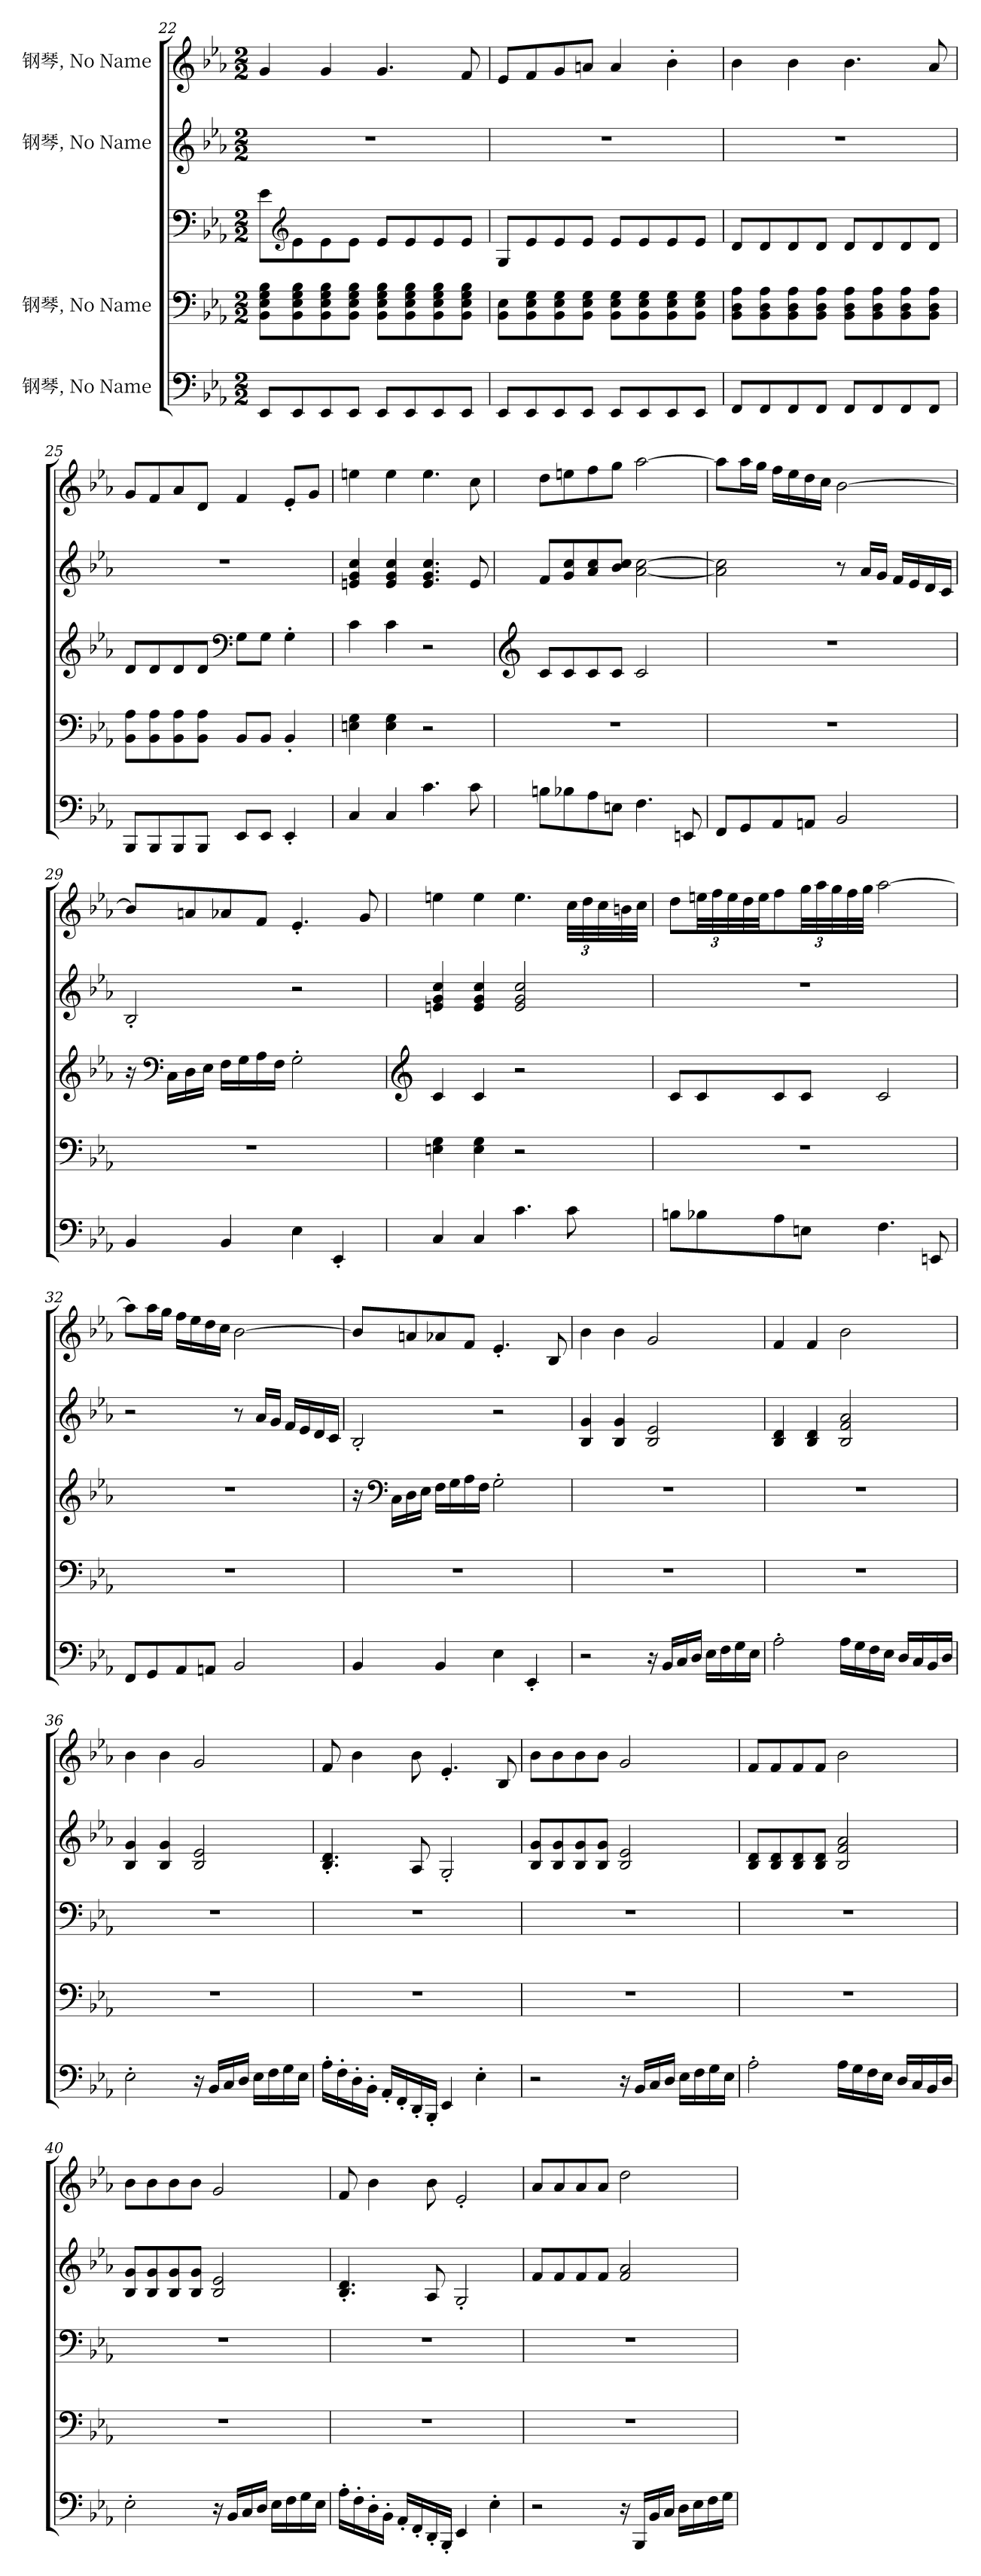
**kern	**kern	**kern	**kern	**kern
*part4	*part3	*part3	*part2	*part1
*staff5	*staff4	*staff3	*staff2	*staff1
*I"钢琴, No Name	*I"钢琴, No Name	*	*I"钢琴, No Name	*I"钢琴, No Name
*clefF4	*clefF4	*clefF4	*clefG2	*clefG2
*k[b-e-a-]	*k[b-e-a-]	*k[b-e-a-]	*k[b-e-a-]	*k[b-e-a-]
*M2/2	*M2/2	*M2/2	*M2/2	*M2/2
*MM85	*MM85	*MM85	*MM85	*MM85
=22	=22	=22	=22	=22
8EE-/L	8BB-\ 8E-\ 8G\ 8B-\L	8e-\L	1r	4g/
*	*	*clefG2	*	*
8EE-/	8BB-\ 8E-\ 8G\ 8B-\	8e-\	.	.
8EE-/	8BB-\ 8E-\ 8G\ 8B-\	8e-\	.	4g/
8EE-/J	8BB-\ 8E-\ 8G\ 8B-\J	8e-\J	.	.
8EE-/L	8BB-\ 8E-\ 8G\ 8B-\L	8e-/L	.	4.g/
8EE-/	8BB-\ 8E-\ 8G\ 8B-\	8e-/	.	.
8EE-/	8BB-\ 8E-\ 8G\ 8B-\	8e-/	.	.
8EE-/J	8BB-\ 8E-\ 8G\ 8B-\J	8e-/J	.	8f/
!!LO:PB:g=z
=23	=23	=23	=23	=23
8EE-/L	8BB-\ 8E-\L	8G/L	1r	8e-/L
8EE-/	8BB-\ 8E-\ 8G\	8e-/	.	8f/
8EE-/	8BB-\ 8E-\ 8G\	8e-/	.	8g/
8EE-/J	8BB-\ 8E-\ 8G\J	8e-/J	.	8an/J
8EE-/L	8BB-\ 8E-\ 8G\L	8e-/L	.	4a/
8EE-/	8BB-\ 8E-\ 8G\	8e-/	.	.
8EE-/	8BB-\ 8E-\ 8G\	8e-/	.	4b-'\
8EE-/J	8BB-\ 8E-\ 8G\J	8e-/J	.	.
=24	=24	=24	=24	=24
*	*	*	*	*MM85
8FF/L	8BB-\ 8D\ 8A-\L	8d/L	1r	4b-\
8FF/	8BB-\ 8D\ 8A-\	8d/	.	.
8FF/	8BB-\ 8D\ 8A-\	8d/	.	4b-\
8FF/J	8BB-\ 8D\ 8A-\J	8d/J	.	.
8FF/L	8BB-\ 8D\ 8A-\L	8d/L	.	4.b-\
8FF/	8BB-\ 8D\ 8A-\	8d/	.	.
8FF/	8BB-\ 8D\ 8A-\	8d/	.	.
8FF/J	8BB-\ 8D\ 8A-\J	8d/J	.	8a-/
=25	=25	=25	=25	=25
8BBB-/L	8BB-\ 8A-\L	8d/L	1r	8g/L
8BBB-/	8BB-\ 8A-\	8d/	.	8f/
8BBB-/	8BB-\ 8A-\	8d/	.	8a-/
8BBB-/J	8BB-\ 8A-\J	8d/J	.	8d/J
*	*	*clefF4	*	*
8EE-/L	8BB-/L	8G\L	.	4f/
8EE-/J	8BB-/J	8G\J	.	.
4EE-'/	4BB-'/	4G'\	.	8e-'/L
*	*	*	*	*MM78
.	.	.	.	8g/J
=26	=26	=26	=26	=26
*	*	*	*	*MM80
4C/	4En\ 4G\	4c\	4en/ 4g/ 4cc/	4een\
4C/	4E\ 4G\	4c\	4e/ 4g/ 4cc/	4ee\
*	*	*	*	*MM82
4.c\	2r	2r	4.e/ 4.g/ 4.cc/	4.ee\
8c\	.	.	8e/	8cc\
!!LO:LB:g=z
=27	=27	=27	=27	=27
*	*	*clefG2	*	*
8Bn\L	1r	8c/L	8f/L	8dd\L
8B-X\	.	8c/	8g/ 8cc/	8een\
8A-\	.	8c/	8a-/ 8cc/	8ff\
8En\J	.	8c/J	8b-/ 8cc/J	8gg\J
*	*	*	*	*MM82
4.F\	.	2c/	[2a-\ [2cc\	[2aa-\
8EEn/	.	.	.	.
=28	=28	=28	=28	=28
8FF/L	1r	1r	2a-\] 2cc\]	8aa-\L]
8GG/	.	.	.	16aa-\L
.	.	.	.	16gg\JJ
8AA-/	.	.	.	16ff\LL
.	.	.	.	16ee-\
8AAn/J	.	.	.	16dd\
*	*	*	*	*MM80
.	.	.	.	16cc\JJ
*	*	*	*	*MM82
2BB-/	.	.	8r	[2b-\
.	.	.	16a-/LL	.
.	.	.	16g/JJ	.
.	.	.	16f/LL	.
.	.	.	16e-/	.
.	.	.	16d/	.
.	.	.	16c/JJ	.
=29	=29	=29	=29	=29
4BB-/	1r	16r	2B-'/	8b-/L]
*	*	*clefF4	*	*
.	.	16C\LL	.	.
.	.	16D\	.	8an/
.	.	16E-\JJ	.	.
4BB-/	.	16F\LL	.	8a-X/
.	.	16G\	.	.
.	.	16A-\	.	8f/J
.	.	16F\JJ	.	.
4E-\	.	2G'\	2r	4.e-'/
4EE-'/	.	.	.	.
*	*	*	*	*MM78
.	.	.	.	8g/
!!LO:PB:g=z
=30	=30	=30	=30	=30
*	*	*clefG2	*	*
*	*	*	*	*MM80
4C/	4En\ 4G\	4c/	4en/ 4g/ 4cc/	4een\
4C/	4E\ 4G\	4c/	4e/ 4g/ 4cc/	4ee\
*	*	*	*	*MM82
4.c\	2r	2r	2e/ 2g/ 2cc/	4.ee\
*	*	*	*	*Xbrackettup
8c\	.	.	.	48cc\LLL
.	.	.	.	48dd\
.	.	.	.	48cc\
.	.	.	.	32bn\
.	.	.	.	32cc\JJJ
=31	=31	=31	=31	=31
8Bn\L	1r	8c/L	1r	8dd\L
8B-X\	.	8c/	.	48een\LL
.	.	.	.	48ff\
.	.	.	.	48ee\
.	.	.	.	32dd\
.	.	.	.	32ee\JJ
8A-\	.	8c/	.	8ff\
8En\J	.	8c/J	.	48gg\LL
.	.	.	.	48aa-\
.	.	.	.	48gg\
*	*	*	*	*MM80
.	.	.	.	32ff\
*	*	*	*	*MM78
.	.	.	.	32gg\JJJ
*	*	*	*	*MM82
4.F\	.	2c/	.	[2aa-\
8EEn/	.	.	.	.
=32	=32	=32	=32	=32
8FF/L	1r	1r	2r	8aa-\L]
8GG/	.	.	.	16aa-\L
.	.	.	.	16gg\JJ
8AA-/	.	.	.	16ff\LL
.	.	.	.	16ee-\
8AAn/J	.	.	.	16dd\
*	*	*	*	*MM80
.	.	.	.	16cc\JJ
*	*	*	*	*MM82
2BB-/	.	.	8r	[2b-\
.	.	.	16a-/LL	.
.	.	.	16g/JJ	.
.	.	.	16f/LL	.
.	.	.	16e-/	.
.	.	.	16d/	.
.	.	.	16c/JJ	.
!!LO:LB:g=z
=33	=33	=33	=33	=33
4BB-/	1r	16r	2B-'/	8b-/L]
*	*	*clefF4	*	*
.	.	16C\LL	.	.
.	.	16D\	.	8an/
.	.	16E-\JJ	.	.
4BB-/	.	16F\LL	.	8a-X/
.	.	16G\	.	.
.	.	16A-\	.	8f/J
.	.	16F\JJ	.	.
4E-\	.	2G'\	2r	4.e-'/
4EE-'/	.	.	.	.
.	.	.	.	8B-/
=34	=34	=34	=34	=34
*	*	*	*	*MM82
2r	1r	1r	4B-/ 4g/	4b-\
.	.	.	4B-/ 4g/	4b-\
*	*	*	*	*MM82
16r	.	.	2B-/ 2e-/	2g/
16BB-/LL	.	.	.	.
16C/	.	.	.	.
16D/JJ	.	.	.	.
16E-\LL	.	.	.	.
16F\	.	.	.	.
16G\	.	.	.	.
16E-\JJ	.	.	.	.
=35	=35	=35	=35	=35
*	*	*	*	*MM82
2A-'\	1r	1r	4B-/ 4d/	4f/
.	.	.	4B-/ 4d/	4f/
*	*	*	*	*MM82
16A-\LL	.	.	2B-/ 2f/ 2a-/	2b-\
16G\	.	.	.	.
16F\	.	.	.	.
16E-\JJ	.	.	.	.
16D/LL	.	.	.	.
16C/	.	.	.	.
16BB-/	.	.	.	.
16D/JJ	.	.	.	.
!!LO:PB:g=z
=36	=36	=36	=36	=36
*	*	*	*	*MM82
2E-'\	1r	1r	4B-/ 4g/	4b-\
.	.	.	4B-/ 4g/	4b-\
*	*	*	*	*MM82
16r	.	.	2B-/ 2e-/	2g/
16BB-/LL	.	.	.	.
16C/	.	.	.	.
16D/JJ	.	.	.	.
16E-\LL	.	.	.	.
16F\	.	.	.	.
16G\	.	.	.	.
16E-\JJ	.	.	.	.
=37	=37	=37	=37	=37
16A-'\LL	1r	1r	4.B-/' 4.d/'	8f/
16F'\	.	.	.	.
16D'\	.	.	.	4b-\
16BB-'\JJ	.	.	.	.
16AA-'/LL	.	.	.	.
16FF'/	.	.	.	.
16DD'/	.	.	8A-/	8b-\
16BBB-'/JJ	.	.	.	.
4EE-/	.	.	2G'/	4.e-'/
4E-'\	.	.	.	.
*	*	*	*	*MM80
.	.	.	.	8B-/
=38	=38	=38	=38	=38
*	*	*	*	*MM82
2r	1r	1r	8B-/ 8g/L	8b-\L
.	.	.	8B-/ 8g/	8b-\
.	.	.	8B-/ 8g/	8b-\
.	.	.	8B-/ 8g/J	8b-\J
*	*	*	*	*MM82
16r	.	.	2B-/ 2e-/	2g/
16BB-/LL	.	.	.	.
16C/	.	.	.	.
16D/JJ	.	.	.	.
16E-\LL	.	.	.	.
16F\	.	.	.	.
16G\	.	.	.	.
16E-\JJ	.	.	.	.
!!LO:LB:g=z
=39	=39	=39	=39	=39
*	*	*	*	*MM82
2A-'\	1r	1r	8B-/ 8d/L	8f/L
.	.	.	8B-/ 8d/	8f/
.	.	.	8B-/ 8d/	8f/
.	.	.	8B-/ 8d/J	8f/J
*	*	*	*	*MM82
16A-\LL	.	.	2B-/ 2f/ 2a-/	2b-\
16G\	.	.	.	.
16F\	.	.	.	.
16E-\JJ	.	.	.	.
16D/LL	.	.	.	.
16C/	.	.	.	.
16BB-/	.	.	.	.
16D/JJ	.	.	.	.
=40	=40	=40	=40	=40
*	*	*	*	*MM82
2E-'\	1r	1r	8B-/ 8g/L	8b-\L
.	.	.	8B-/ 8g/	8b-\
.	.	.	8B-/ 8g/	8b-\
.	.	.	8B-/ 8g/J	8b-\J
*	*	*	*	*MM82
16r	.	.	2B-/ 2e-/	2g/
16BB-/LL	.	.	.	.
16C/	.	.	.	.
16D/JJ	.	.	.	.
16E-\LL	.	.	.	.
16F\	.	.	.	.
16G\	.	.	.	.
16E-\JJ	.	.	.	.
=41	=41	=41	=41	=41
16A-'\LL	1r	1r	4.B-/' 4.d/'	8f/
16F'\	.	.	.	.
16D'\	.	.	.	4b-\
16BB-'\JJ	.	.	.	.
16AA-'/LL	.	.	.	.
16FF'/	.	.	.	.
16DD'/	.	.	8A-/	8b-\
16BBB-'/JJ	.	.	.	.
4EE-/	.	.	2G'/	2e-'/
4E-'\	.	.	.	.
!!LO:PB:g=z
=42	=42	=42	=42	=42
2r	1r	1r	8f/L	8a-/L
.	.	.	8f/	8a-/
.	.	.	8f/	8a-/
.	.	.	8f/J	8a-/J
*	*	*	*	*MM82
16r	.	.	2f/ 2a-/	2dd\
16BBB-/LL	.	.	.	.
16BB-/	.	.	.	.
16C/JJ	.	.	.	.
16D\LL	.	.	.	.
16E-\	.	.	.	.
16F\	.	.	.	.
16G\JJ	.	.	.	.
=	=	=	=	=
*-	*-	*-	*-	*-
